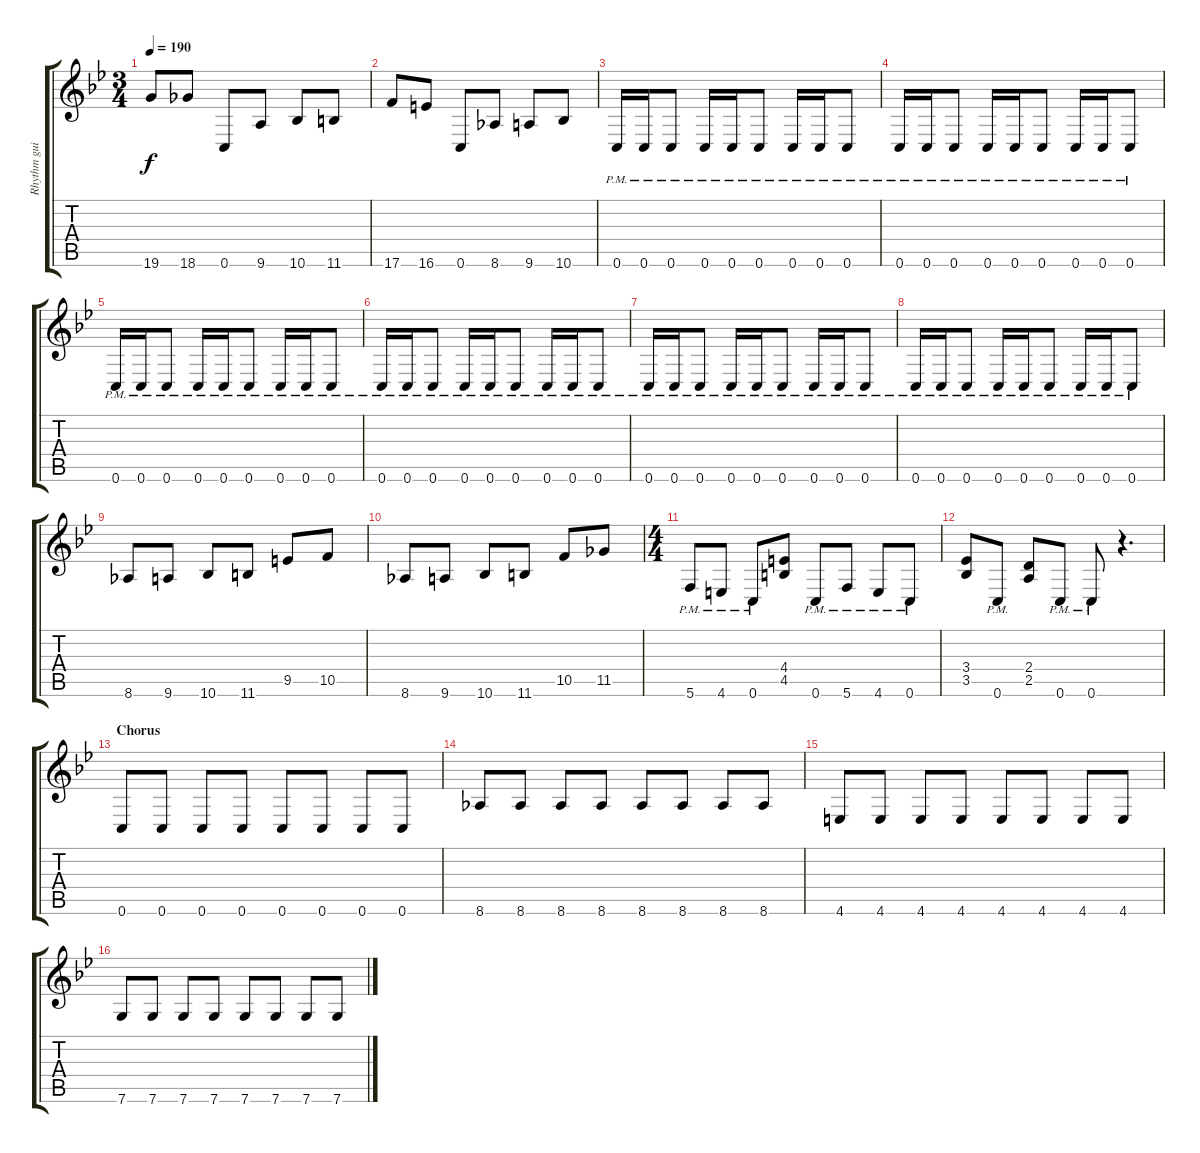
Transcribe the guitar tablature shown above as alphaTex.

\track ("Rhythm guitar 01" "Rhythm gui") {instrument overdrivenguitar}
\staff {score tabs}
\tuning (D4 A3 F3 C3 G2 C2) {hide}
\ts (3 4)
\tempo 190
\clef g2
\ks bb
19.6.8{dy f} 18.6.8 0.6.8 9.6.8 10.6.8 11.6.8 |
17.6.8 16.6.8 0.6.8 8.6.8 9.6.8 10.6.8 |
0.6{pm}.16 0.6{pm}.16 0.6{pm}.8 0.6{pm}.16 0.6{pm}.16 0.6{pm}.8 0.6{pm}.16 0.6{pm}.16 0.6{pm}.8 |
0.6{pm}.16 0.6{pm}.16 0.6{pm}.8 0.6{pm}.16 0.6{pm}.16 0.6{pm}.8 0.6{pm}.16 0.6{pm}.16 0.6{pm}.8 |
0.6{pm}.16 0.6{pm}.16 0.6{pm}.8 0.6{pm}.16 0.6{pm}.16 0.6{pm}.8 0.6{pm}.16 0.6{pm}.16 0.6{pm}.8 |
0.6{pm}.16 0.6{pm}.16 0.6{pm}.8 0.6{pm}.16 0.6{pm}.16 0.6{pm}.8 0.6{pm}.16 0.6{pm}.16 0.6{pm}.8 |
0.6{pm}.16 0.6{pm}.16 0.6{pm}.8 0.6{pm}.16 0.6{pm}.16 0.6{pm}.8 0.6{pm}.16 0.6{pm}.16 0.6{pm}.8 |
0.6{pm}.16 0.6{pm}.16 0.6{pm}.8 0.6{pm}.16 0.6{pm}.16 0.6{pm}.8 0.6{pm}.16 0.6{pm}.16 0.6{pm}.8 |
8.6.8 9.6.8 10.6.8 11.6.8 9.5.8 10.5.8 |
8.6.8 9.6.8 10.6.8 11.6.8 10.5.8 11.5.8 |
\ts (4 4)
5.6{pm}.8 4.6{pm}.8 0.6{pm}.8 (4.4 4.5).8 0.6{pm}.8 5.6{pm}.8 4.6{pm}.8 0.6{pm}.8 |
(3.4 3.5).8 0.6{pm}.8 (2.4 2.5).8 0.6{pm}.8 0.6{pm}.8 r.4{d} |
\section ("" "Chorus")
0.6.8 0.6.8 0.6.8 0.6.8 0.6.8 0.6.8 0.6.8 0.6.8 |
8.6.8 8.6.8 8.6.8 8.6.8 8.6.8 8.6.8 8.6.8 8.6.8 |
4.6.8 4.6.8 4.6.8 4.6.8 4.6.8 4.6.8 4.6.8 4.6.8 |
7.6.8 7.6.8 7.6.8 7.6.8 7.6.8 7.6.8 7.6.8 7.6.8
